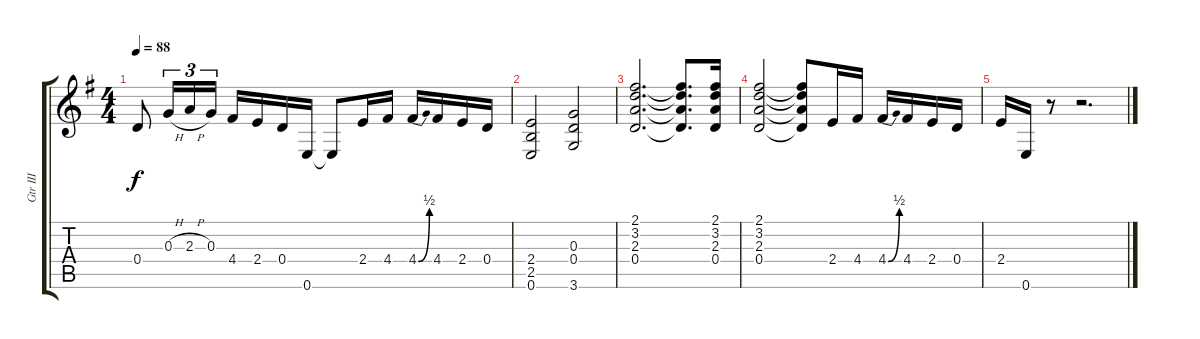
\track ("Gtr III" "Gtr III") {instrument overdrivenguitar}
\staff {score tabs}
\tuning (E4 B3 G3 D3 A2 E2) {hide}
\ts (4 4)
\tempo 88
\clef g2
\ks g
0.4.8{dy f} 0.3{h}.16{tu (3 2)} 2.3{h}.16{tu (3 2)} 0.3.16{tu (3 2)} 4.4.16 2.4.16 0.4.16 0.6.16 0.6{t}.8 2.4.16 4.4.16 4.4{be (bend 0 0 60 2)}.16 4.4.16 2.4.16 0.4.16 |
(2.4 2.5 0.6).2 (0.3 0.4 3.6).2 |
(2.1 3.2 2.3 0.4).2{d} (2.1{t} 3.2{t} 2.3{t} 0.4{t}).8{d} (2.1 3.2 2.3 0.4).16 |
(2.1 3.2 2.3 0.4).2 (2.1{t} 3.2{t} 2.3{t} 0.4{t}).8 2.4.16 4.4.16 4.4{be (bend 0 0 60 2)}.16 4.4.16 2.4.16 0.4.16 |
2.4.16 0.6.16 r.8 r.2{d}
